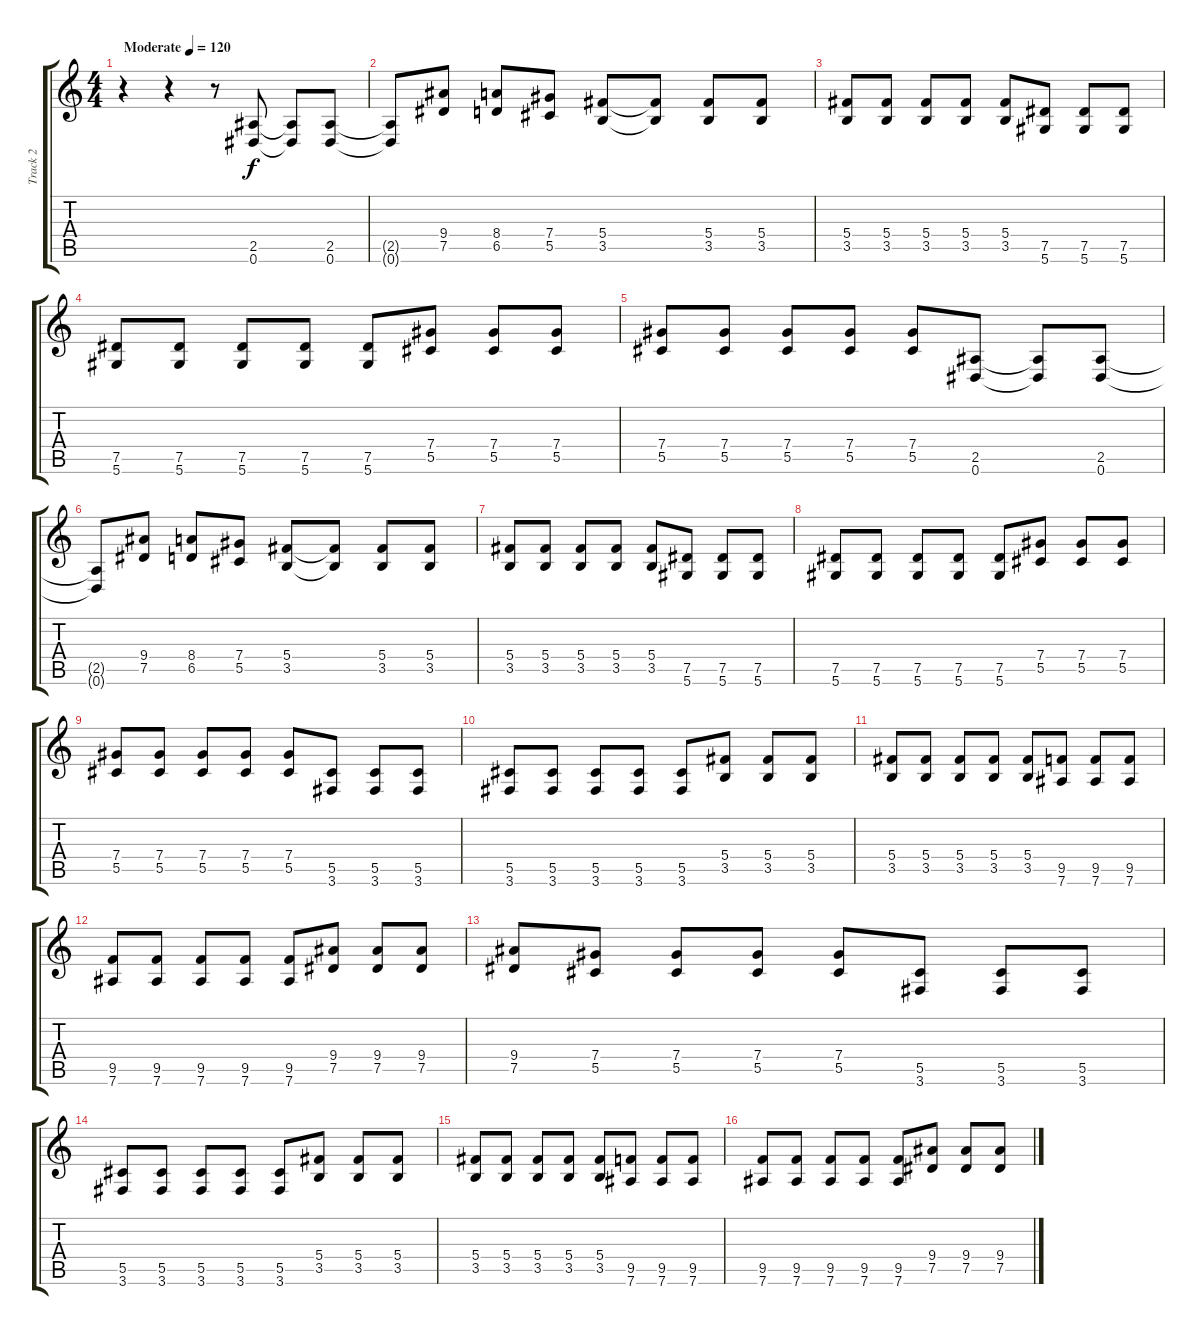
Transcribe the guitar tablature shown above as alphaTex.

\track ("Track 2" "Track 2") {instrument overdrivenguitar}
\staff {score tabs}
\tuning (Eb4 Bb3 Gb3 Db3 Ab2 Eb2) {hide}
\ts (4 4)
\tempo (120 "Moderate")
\clef g2
\ks c
r.4{dy f instrument overdrivenguitar} r.4 r.8 (2.5 0.6).8 (2.5{t} 0.6{t}).8 (2.5 0.6).8 |
(2.5{t} 0.6{t}).8 (9.4 7.5).8 (8.4 6.5).8 (7.4 5.5).8 (5.4 3.5).8 (5.4{t} 3.5{t}).8 (5.4 3.5).8 (5.4 3.5).8 |
(5.4 3.5).8 (5.4 3.5).8 (5.4 3.5).8 (5.4 3.5).8 (5.4 3.5).8 (7.5 5.6).8 (7.5 5.6).8 (7.5 5.6).8 |
(7.5 5.6).8 (7.5 5.6).8 (7.5 5.6).8 (7.5 5.6).8 (7.5 5.6).8 (7.4 5.5).8 (7.4 5.5).8 (7.4 5.5).8 |
(7.4 5.5).8 (7.4 5.5).8 (7.4 5.5).8 (7.4 5.5).8 (7.4 5.5).8 (2.5 0.6).8 (2.5{t} 0.6{t}).8 (2.5 0.6).8 |
(2.5{t} 0.6{t}).8 (9.4 7.5).8 (8.4 6.5).8 (7.4 5.5).8 (5.4 3.5).8 (5.4{t} 3.5{t}).8 (5.4 3.5).8 (5.4 3.5).8 |
(5.4 3.5).8 (5.4 3.5).8 (5.4 3.5).8 (5.4 3.5).8 (5.4 3.5).8 (7.5 5.6).8 (7.5 5.6).8 (7.5 5.6).8 |
(7.5 5.6).8 (7.5 5.6).8 (7.5 5.6).8 (7.5 5.6).8 (7.5 5.6).8 (7.4 5.5).8 (7.4 5.5).8 (7.4 5.5).8 |
(7.4 5.5).8 (7.4 5.5).8 (7.4 5.5).8 (7.4 5.5).8 (7.4 5.5).8 (5.5 3.6).8 (5.5 3.6).8 (5.5 3.6).8 |
(5.5 3.6).8 (5.5 3.6).8 (5.5 3.6).8 (5.5 3.6).8 (5.5 3.6).8 (5.4 3.5).8 (5.4 3.5).8 (5.4 3.5).8 |
(5.4 3.5).8 (5.4 3.5).8 (5.4 3.5).8 (5.4 3.5).8 (5.4 3.5).8 (9.5 7.6).8 (9.5 7.6).8 (9.5 7.6).8 |
(9.5 7.6).8 (9.5 7.6).8 (9.5 7.6).8 (9.5 7.6).8 (9.5 7.6).8 (9.4 7.5).8 (9.4 7.5).8 (9.4 7.5).8 |
(9.4 7.5).8 (7.4 5.5).8 (7.4 5.5).8 (7.4 5.5).8 (7.4 5.5).8 (5.5 3.6).8 (5.5 3.6).8 (5.5 3.6).8 |
(5.5 3.6).8 (5.5 3.6).8 (5.5 3.6).8 (5.5 3.6).8 (5.5 3.6).8 (5.4 3.5).8 (5.4 3.5).8 (5.4 3.5).8 |
(5.4 3.5).8 (5.4 3.5).8 (5.4 3.5).8 (5.4 3.5).8 (5.4 3.5).8 (9.5 7.6).8 (9.5 7.6).8 (9.5 7.6).8 |
(9.5 7.6).8 (9.5 7.6).8 (9.5 7.6).8 (9.5 7.6).8 (9.5 7.6).8 (9.4 7.5).8 (9.4 7.5).8 (9.4 7.5).8
